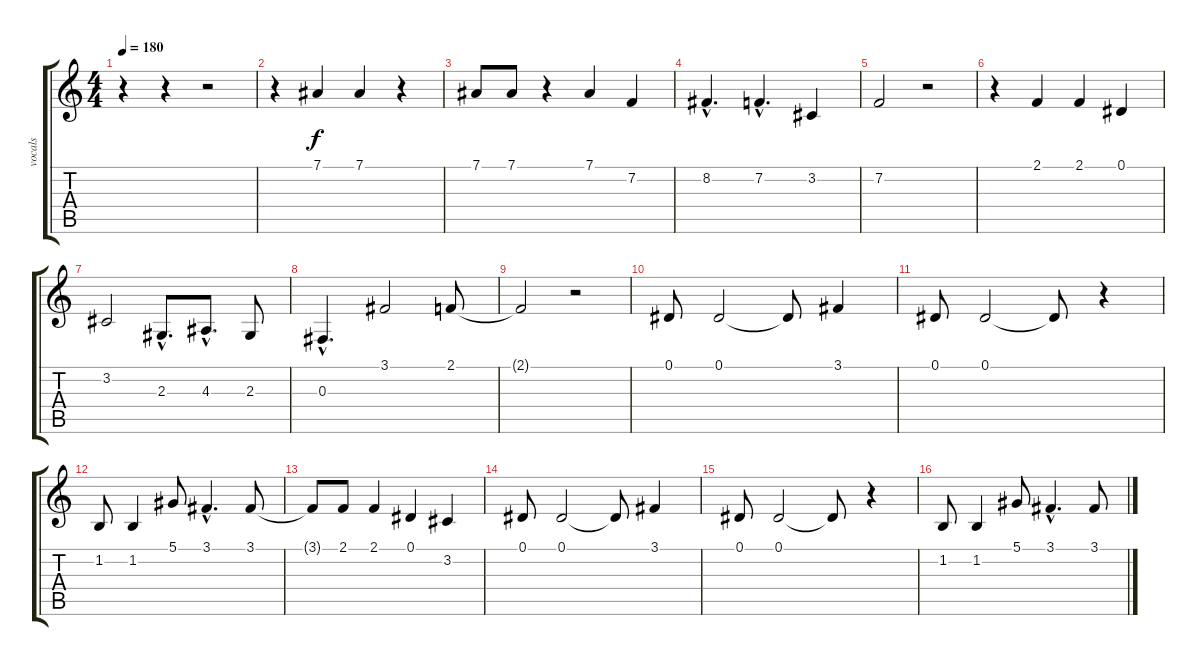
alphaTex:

\track ("vocals" "vocals") {instrument pad4choir}
\staff {score tabs}
\tuning (Eb4 Bb3 Gb3 Db3 Ab2 Eb2) {hide}
\ts (4 4)
\tempo 180
\clef g2
\ks c
r.4{dy f} r.4 r.2 |
r.4 7.1.4 7.1.4 r.4 |
7.1.8 7.1.8 r.4 7.1.4 7.2.4 |
8.2{hac}.4{d} 7.2{hac}.4{d} 3.2.4 |
7.2.2 r.2 |
r.4 2.1.4 2.1.4 0.1.4 |
3.2.2 2.3{hac}.8{d} 4.3{hac}.8{d} 2.3.8 |
0.3{hac}.4{d} 3.1.2 2.1.8 |
2.1{t}.2 r.2 |
0.1.8 0.1.2 0.1{t}.8 3.1.4 |
0.1.8 0.1.2 0.1{t}.8 r.4 |
1.2.8 1.2.4 5.1.8 3.1{hac}.4{d} 3.1.8 |
3.1{t}.8 2.1.8 2.1.4 0.1.4 3.2.4 |
0.1.8 0.1.2 0.1{t}.8 3.1.4 |
0.1.8 0.1.2 0.1{t}.8 r.4 |
1.2.8 1.2.4 5.1.8 3.1{hac}.4{d} 3.1.8
